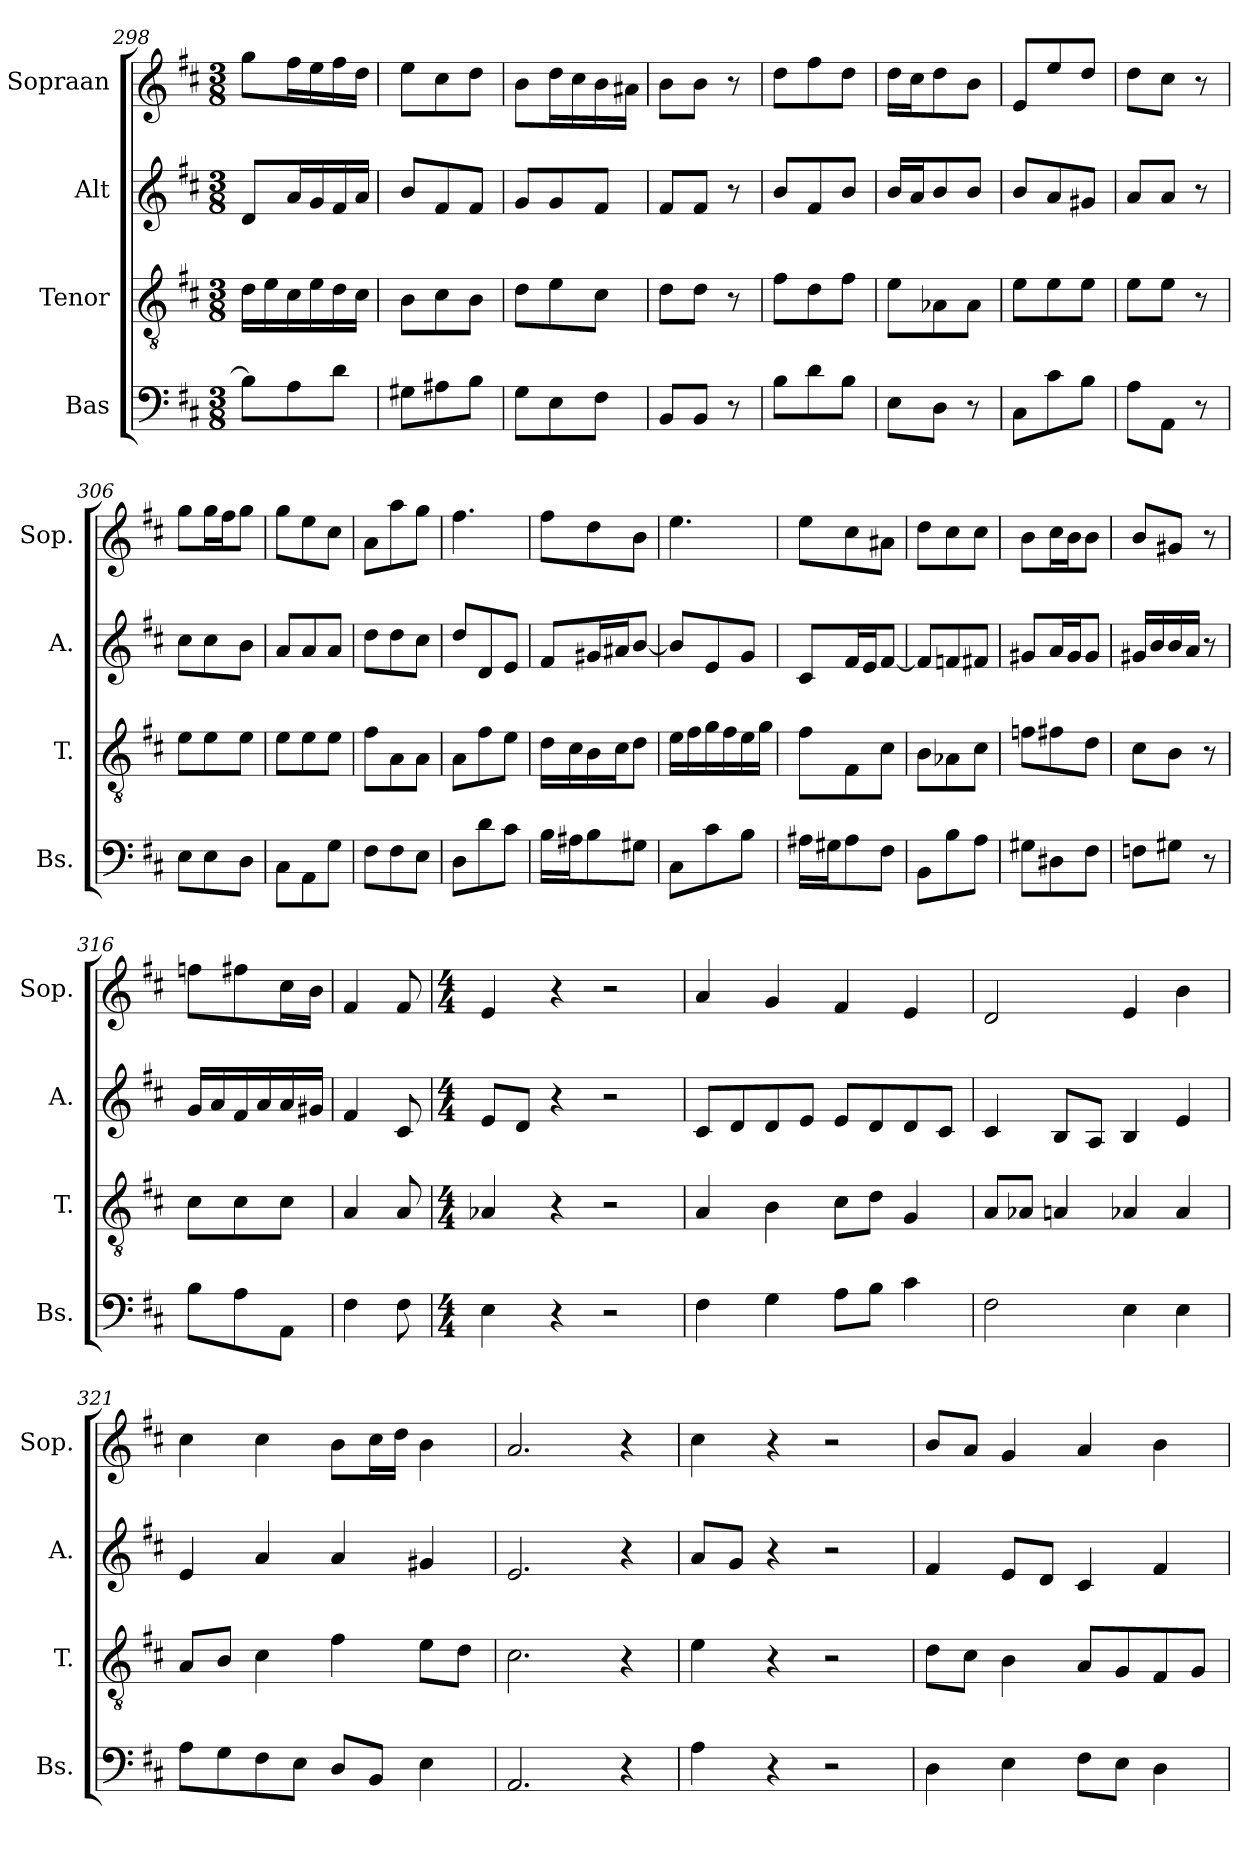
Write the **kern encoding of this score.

**kern	**kern	**kern	**kern
*part4	*part3	*part2	*part1
*staff4	*staff3	*staff2	*staff1
*I"Bas	*I"Tenor	*I"Alt	*I"Sopraan
*I'Bs.	*I'T.	*I'A.	*I'Sop.
!!LO:LB:g=z
*clefF4	*clefGv2	*clefG2	*clefG2
*k[f#c#]	*k[f#c#]	*k[f#c#]	*k[f#c#]
*M3/8	*M3/8	*M3/8	*M3/8
=298	=298	=298	=298
8B\L]	16d\LL	8d/L	8gg\L
.	16e\	.	.
8A\	16c#\	16a/L	16ff#\L
.	16e\	16g/	16ee\
8d\J	16d\	16f#/	16ff#\
.	16c#\JJ	16a/JJ	16dd\JJ
=299	=299	=299	=299
8G#X\L	8B\L	8b/L	8ee\L
8A#X\	8c#\	8f#/	8cc#\
8B\J	8B\J	8f#/J	8dd\J
=300	=300	=300	=300
8G\L	8d\L	8g/L	8b\L
8E\	8e\	8g/	16dd\L
.	.	.	16cc#\
8F#\J	8c#\J	8f#/J	16b\
.	.	.	16a#X\JJ
=301	=301	=301	=301
8BB/L	8d\L	8f#/L	8b\L
8BB/J	8d\J	8f#/J	8b\J
8r	8r	8r	8r
=302	=302	=302	=302
8B\L	8f#\L	8b/L	8dd\L
8d\	8d\	8f#/	8ff#\
8B\J	8f#\J	8b/J	8dd\J
=303	=303	=303	=303
8E\L	8e\L	16b/LL	16dd\LL
.	.	16a/J	16cc#\J
8D\J	8A-X\	8b/	8dd\
8r	8A-\J	8b/J	8b\J
=304	=304	=304	=304
8C#\L	8e\L	8b/L	8e/L
8c#\	8e\	8a/	8ee/
8B\J	8e\J	8g#X/J	8dd/J
=305	=305	=305	=305
8A\L	8e\L	8a/L	8dd\L
8AA\J	8e\J	8a/J	8cc#\J
8r	8r	8r	8r
!!LO:LB:g=z
=306	=306	=306	=306
8E\L	8e\L	8cc#\L	8gg\L
8E\	8e\	8cc#\	16gg\L
.	.	.	16ff#\J
8D\J	8e\J	8b\J	8gg\J
=307	=307	=307	=307
8C#\L	8e\L	8a/L	8gg\L
8AA\	8e\	8a/	8ee\
8G\J	8e\J	8a/J	8cc#\J
=308	=308	=308	=308
8F#\L	8f#\L	8dd\L	8a\L
8F#\	8A\	8dd\	8aa\
8E\J	8A\J	8cc#\J	8gg\J
=309	=309	=309	=309
8D\L	8A\L	8dd/L	4.ff#\
8d\	8f#\	8d/	.
8c#\J	8e\J	8e/J	.
=310	=310	=310	=310
16B\LL	16d\LL	8f#/L	8ff#\L
16A#X\J	16c#\	.	.
8B\	16B\	16g#X/L	8dd\
.	16c#\J	16a#X/J	.
8G#X\J	8d\J	[8b/J	8b\J
=311	=311	=311	=311
8C#\L	16e\LL	8b/L]	4.ee\
.	16f#\	.	.
8c#\	16g\	8e/	.
.	16f#\	.	.
8B\J	16e\	8g/J	.
.	16g\JJ	.	.
=312	=312	=312	=312
16A#X\LL	8f#\L	8c#/L	8ee\L
16G#X\J	.	.	.
8A#\	8F#\	16f#/L	8cc#\
.	.	16e/J	.
8F#\J	8c#\J	[8f#/J	8a#X\J
!!LO:PB:g=z
=313	=313	=313	=313
8BB\L	8B\L	8f#/L]	8dd\L
8B\	8A-X\	8fn/	8cc#\
8A\J	8c#\J	8f#X/J	8cc#\J
=314	=314	=314	=314
8G#X\L	8fn\L	8g#X/L	8b\L
8D#X\	8f#X\	16a/L	16cc#\L
.	.	16g#/J	16b\J
8F#\J	8d\J	8g#/J	8b\J
=315	=315	=315	=315
8Fn\L	8c#\L	16g#X/LL	8b/L
.	.	16b/	.
8G#X\J	8B\J	16b/	8g#X/J
.	.	16a/JJ	.
8r	8r	8r	8r
=316	=316	=316	=316
8B\L	8c#\L	16g/LL	8ffn\L
.	.	16a/	.
8A\	8c#\	16f#/	8ff#X\
.	.	16a/	.
8AA\J	8c#\J	16a/	16cc#\L
.	.	16g#X/JJ	16b\JJ
=317	=317	=317	=317
4F#\	4A/	4f#/	4f#/
8F#\	8A/	8c#/	8f#/
=318	=318	=318	=318
*M4/4	*M4/4	*M4/4	*M4/4
4E\	4A-X/	8e/L	4e/
.	.	8d/J	.
4r	4r	4r	4r
2r	2r	2r	2r
!!LO:LB:g=z
=319	=319	=319	=319
4F#\	4A/	8c#/L	4a/
.	.	8d/	.
4G\	4B\	8d/	4g/
.	.	8e/J	.
8A\L	8c#\L	8e/L	4f#/
8B\J	8d\J	8d/	.
4c#\	4G/	8d/	4e/
.	.	8c#/J	.
=320	=320	=320	=320
2F#\	8A/L	4c#/	2d/
.	8A-X/J	.	.
.	4An/	8B/L	.
.	.	8A/J	.
4E\	4A-X/	4B/	4e/
4E\	4A-/	4e/	4b\
=321	=321	=321	=321
8A\L	8A/L	4e/	4cc#\
8G\	8B/J	.	.
8F#\	4c#\	4a/	4cc#\
8E\J	.	.	.
8D/L	4f#\	4a/	8b\L
8BB/J	.	.	16cc#\L
.	.	.	16dd\JJ
4E\	8e\L	4g#X/	4b\
.	8d\J	.	.
=322	=322	=322	=322
2.AA/	2.c#\	2.e/	2.a/
4r	4r	4r	4r
=323	=323	=323	=323
4A\	4e\	8a/L	4cc#\
.	.	8g/J	.
4r	4r	4r	4r
2r	2r	2r	2r
!!LO:LB:g=z
=324	=324	=324	=324
4D\	8d\L	4f#/	8b/L
.	8c#\J	.	8a/J
4E\	4B\	8e/L	4g/
.	.	8d/J	.
8F#\L	8A/L	4c#/	4a/
8E\J	8G/	.	.
4D\	8F#/	4f#/	4b\
.	8G/J	.	.
=	=	=	=
*-	*-	*-	*-
